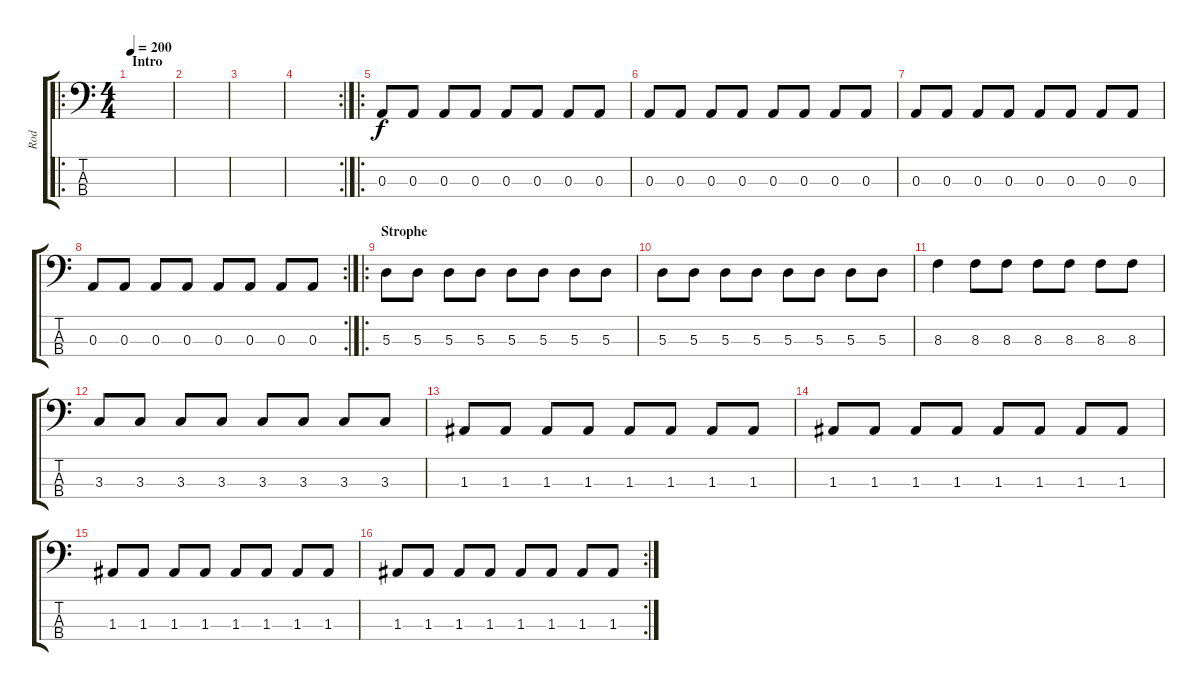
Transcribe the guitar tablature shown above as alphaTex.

\track ("Rod" "Rod") {instrument electricbasspick}
\staff {score tabs}
\tuning (G2 D2 A1 E1) {hide}
\ro
\ts (4 4)
\section ("" "Intro")
\tempo 200
\clef f4
\ks c
|
|
|
\rc 2
|
\ro
0.3.8 0.3.8 0.3.8 0.3.8 0.3.8 0.3.8 0.3.8 0.3.8 |
0.3.8 0.3.8 0.3.8 0.3.8 0.3.8 0.3.8 0.3.8 0.3.8 |
0.3.8 0.3.8 0.3.8 0.3.8 0.3.8 0.3.8 0.3.8 0.3.8 |
\rc 2
0.3.8 0.3.8 0.3.8 0.3.8 0.3.8 0.3.8 0.3.8 0.3.8 |
\ro
\section ("" "Strophe")
5.3.8 5.3.8 5.3.8 5.3.8 5.3.8 5.3.8 5.3.8 5.3.8 |
5.3.8 5.3.8 5.3.8 5.3.8 5.3.8 5.3.8 5.3.8 5.3.8 |
8.3.4 8.3.8 8.3.8 8.3.8 8.3.8 8.3.8 8.3.8 |
3.3.8 3.3.8 3.3.8 3.3.8 3.3.8 3.3.8 3.3.8 3.3.8 |
1.3.8 1.3.8 1.3.8 1.3.8 1.3.8 1.3.8 1.3.8 1.3.8 |
1.3.8 1.3.8 1.3.8 1.3.8 1.3.8 1.3.8 1.3.8 1.3.8 |
1.3.8 1.3.8 1.3.8 1.3.8 1.3.8 1.3.8 1.3.8 1.3.8 |
\rc 2
1.3.8 1.3.8 1.3.8 1.3.8 1.3.8 1.3.8 1.3.8 1.3.8
